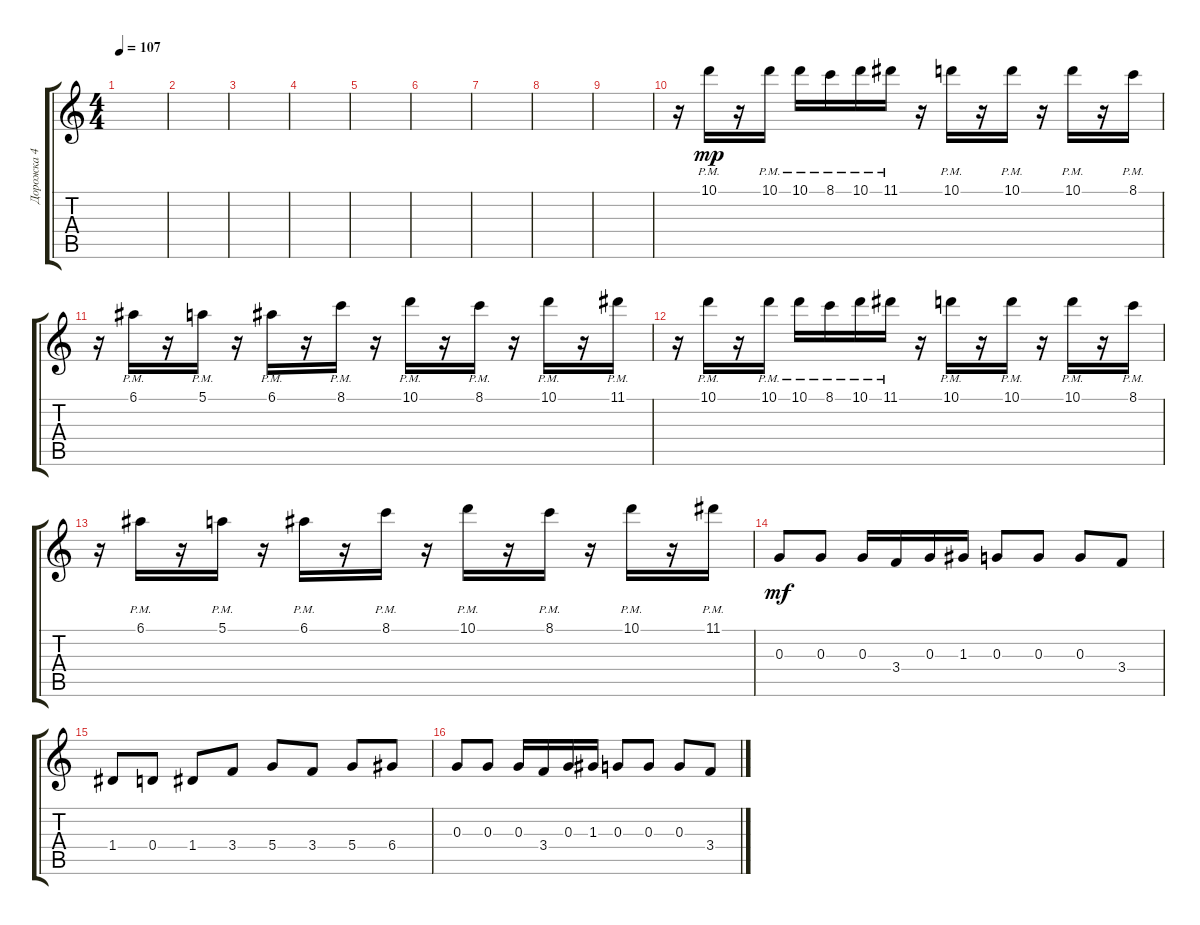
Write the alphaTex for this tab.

\track ("Дорожка 4" "Дорожка 4") {instrument acousticguitarsteel}
\staff {score tabs}
\tuning (E4 B3 G3 D3 A2 E2) {hide}
\ts (4 4)
\tempo 107
\clef g2
\ks c
|
|
|
|
|
|
|
|
|
r.16{instrument acousticguitarsteel} 10.1{pm}.16{dy mp} r.16 10.1{pm}.16 10.1{pm}.16 8.1{pm}.16 10.1{pm}.16 11.1{pm}.16 r.16 10.1{pm}.16 r.16 10.1{pm}.16 r.16 10.1{pm}.16 r.16 8.1{pm}.16 |
r.16 6.1{pm}.16 r.16 5.1{pm}.16 r.16 6.1{pm}.16 r.16 8.1{pm}.16 r.16 10.1{pm}.16 r.16 8.1{pm}.16 r.16 10.1{pm}.16 r.16 11.1{pm}.16 |
r.16 10.1{pm}.16 r.16 10.1{pm}.16 10.1{pm}.16 8.1{pm}.16 10.1{pm}.16 11.1{pm}.16 r.16 10.1{pm}.16 r.16 10.1{pm}.16 r.16 10.1{pm}.16 r.16 8.1{pm}.16 |
r.16 6.1{pm}.16 r.16 5.1{pm}.16 r.16 6.1{pm}.16 r.16 8.1{pm}.16 r.16 10.1{pm}.16 r.16 8.1{pm}.16 r.16 10.1{pm}.16 r.16 11.1{pm}.16 |
0.3.8{dy mf} 0.3.8 0.3.16 3.4.16 0.3.16 1.3.16 0.3.8 0.3.8 0.3.8 3.4.8 |
1.4.8 0.4.8 1.4.8 3.4.8 5.4.8 3.4.8 5.4.8 6.4.8 |
0.3.8 0.3.8 0.3.16 3.4.16 0.3.16 1.3.16 0.3.8 0.3.8 0.3.8 3.4.8
